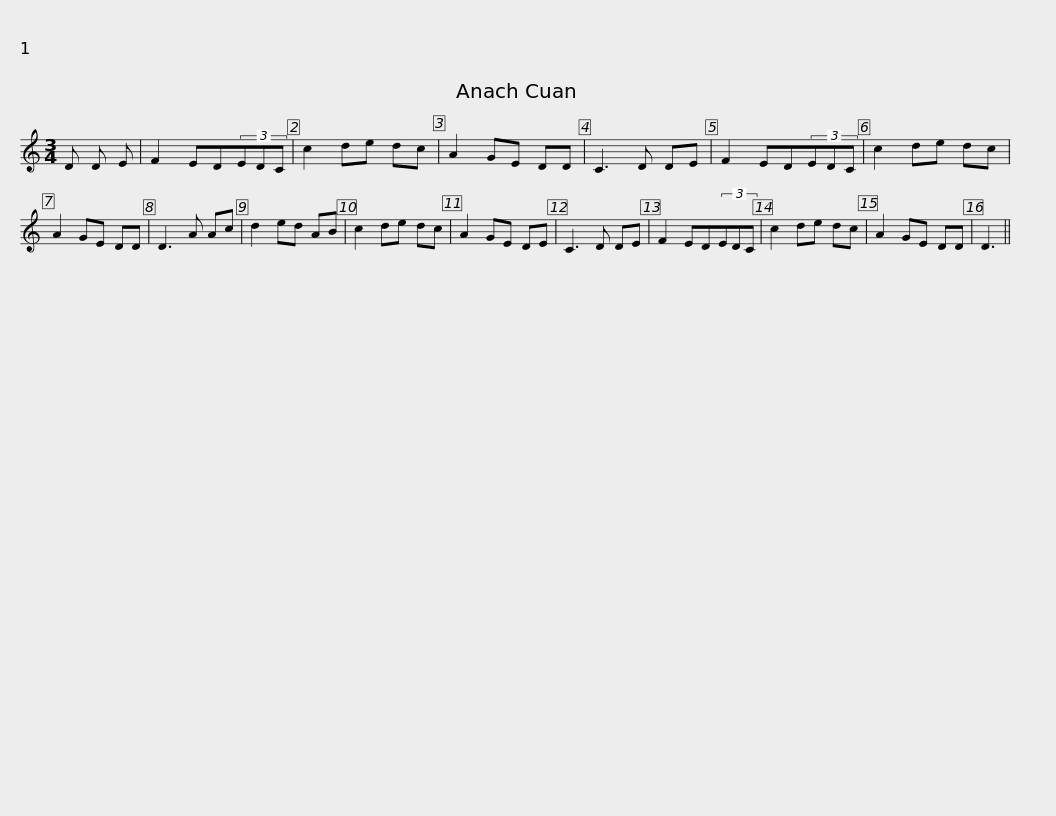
X:1
L:1/8
M:3/4
I:linebreak $
K:C
V:1 treble
V:1
 D D E | F2 ED(3EDC | c2 de dc | A2 GE DD | C3 D DE | %5
 F2 ED(3EDC | c2 de dc | A2 GE DD |$ D3 A Ac | d2 ed AB | %10
 c2 de dc | A2 GE DE | C3 D DE | F2 ED(3EDC | c2 de dc | %15
 A2 GE DD | D3 || %17
